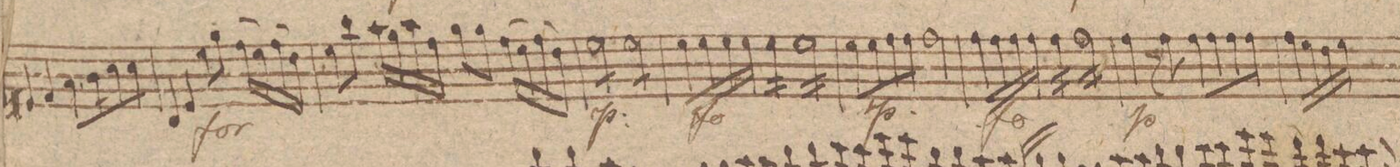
**kern	**dynam
*I"Violino Primo	*
*clefG2	*
*k[f#c#g#d#]	*
*met(c)	*
*M4/4	*
4e#X/	.
4f#/	.
8.a\L	.
16b\K	.
8cc#\	.
8cc#\J	.
=13	=13
4d#/	.
4e/	.
8ee\L	f
8gg#\J	.
(16ff#\LL	.
16ee\)	.
(16ff#\	.
16dd#\JJ)	.
=14	=14
8ee\L	.
8bb\J	.
16aa\LL	.
16gg#\	.
16aa\	.
16ff#\JJ	.
8gg#\L	.
8gg#\J	.
(16ff#\LL	.
16ee\)	.
(16ff#\	.
16dd#\JJ)	.
=15	=15
*tremolo	*
8ee\L	p
8ee\	.
8ee\	.
8ee\J	.
8ee\L	.
8ee\	.
8ee\	.
8ee\J	.
*Xtremolo	*
=16	=16
16ee\LL	f
16ee\	.
16ee\	.
16ee\JJ	.
*tremolo	*
16ee\LL	.
16ee\	.
16ee\	.
16ee\JJ	.
16ee\LL	.
16ee\	.
16ee\	.
16ee\	.
16ee\	.
16ee\	.
16ee\	.
16ee\JJ	.
*Xtremolo	*
=17	=17
8ee\L	.
8ee\	p
8ff#\	.
8ff#\J	.
2ff#\	.
=18	=18
16ff#\LL	f
16ff#\	.
16ff#\	.
16ff#\JJ	.
*tremolo	*
16ff#\LL	.
16ff#\	.
16ff#\	.
16ff#\JJ	.
16ff#\LL	.
16ff#\	.
16ff#\	.
16ff#\	.
16ff#\	.
16ff#\	.
16ff#\	.
16ff#\JJ	.
*Xtremolo	*
=19	=19
4ff#\	p
8r	.
8ff#\	.
8ff#\L	.
8ff#\	.
8ff#\	.
8ff#\J	.
=20	=20
16ff#\LL	.
16ee\	.
16dd#\	.
16ee\JJ	.
*-	*-
